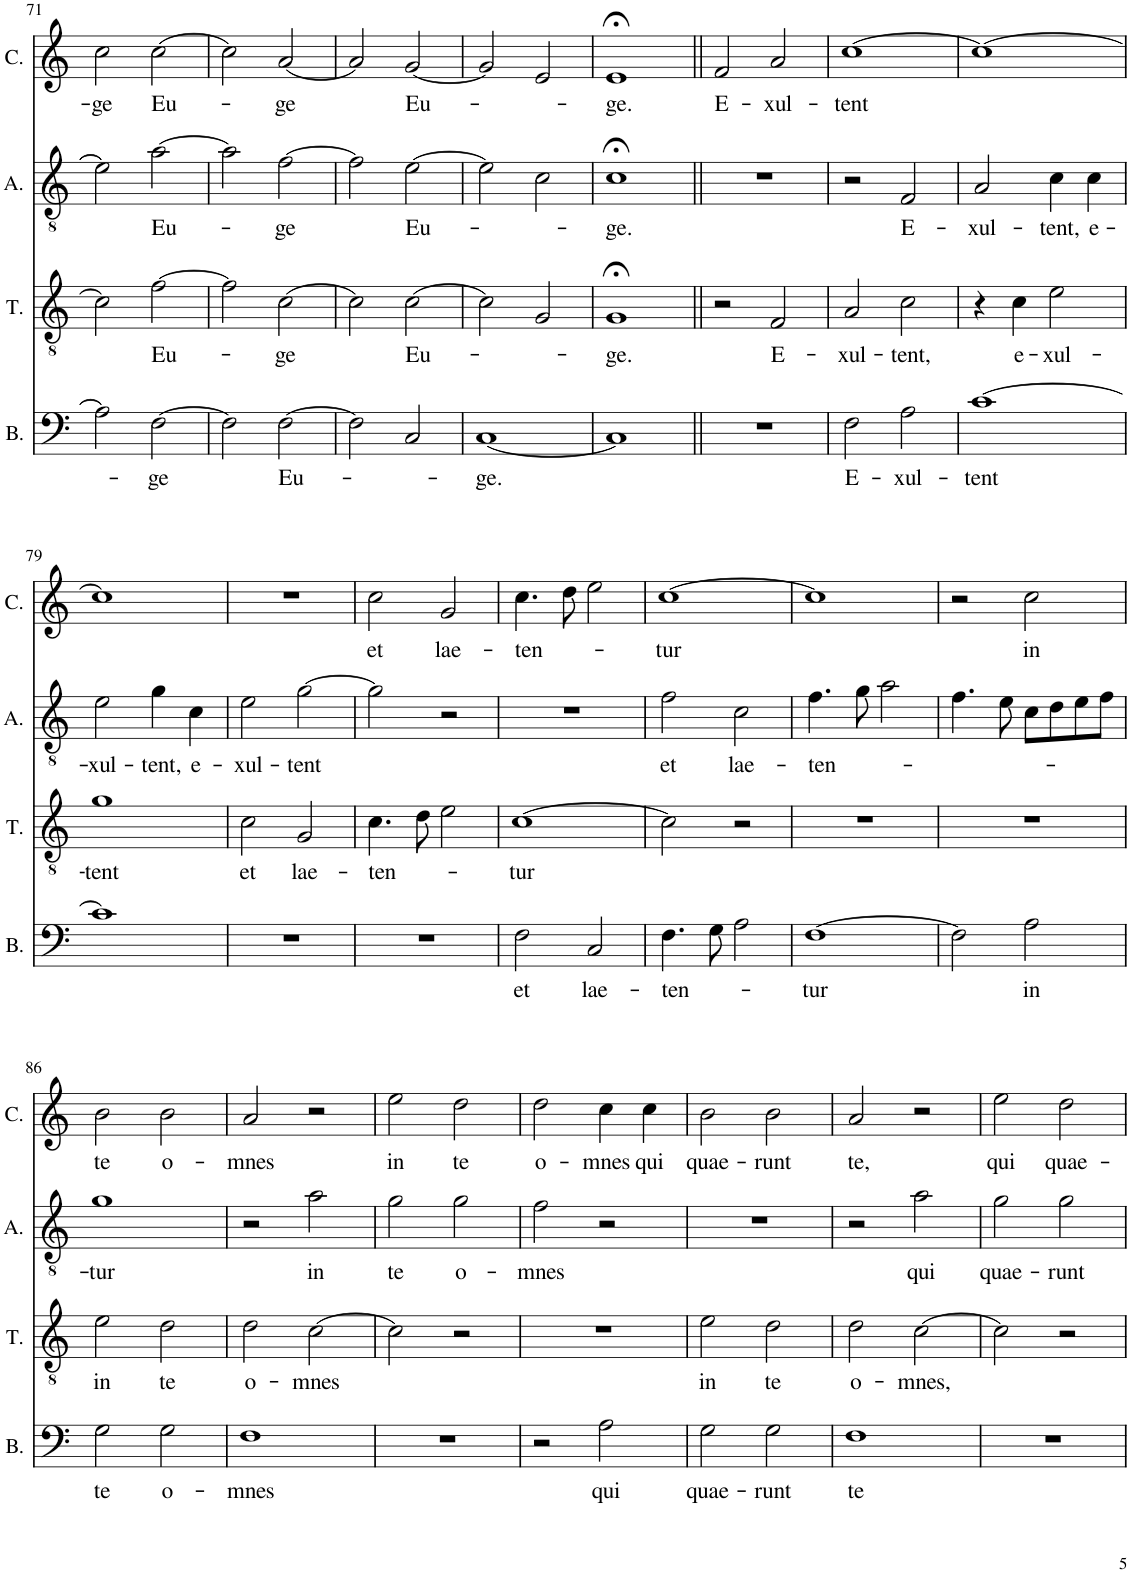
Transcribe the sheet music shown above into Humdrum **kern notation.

**kern	**text	**kern	**text	**kern	**text	**kern	**text
*part4	*part4	*part3	*part3	*part2	*part2	*part1	*part1
*staff4	*staff4	*staff3	*staff3	*staff2	*staff2	*staff1	*staff1
*I"Bassus	*	*I"Tenor	*	*I"Altus	*	*I"Cantus	*
*I'B.	*	*I'T.	*	*I'A.	*	*I'C.	*
!!LO:PB:g=z
*clefF4	*	*clefGv2	*	*clefGv2	*	*clefG2	*
*k[]	*	*k[]	*	*k[]	*	*k[]	*
*M2/2	*	*M2/2	*	*M2/2	*	*M2/2	*
*met(c|)	*	*met(c|)	*	*met(c|)	*	*met(c|)	*
=71	=71	=71	=71	=71	=71	=71	=71
!	!	!	!	!	!	!	!LO:LY:b
2A\]	.	2c\]	.	2e\]	.	2cc\	-ge
!	!LO:LY:b	!	!LO:LY:b	!	!LO:LY:b	!	!LO:LY:b
[2F\	-ge	[2f\	Eu-	[2a\	Eu-	[2cc\	Eu-
=72	=72	=72	=72	=72	=72	=72	=72
2F\]	.	2f\]	.	2a\]	.	2cc\]	.
!	!LO:LY:b	!	!LO:LY:b	!	!LO:LY:b	!	!LO:LY:b
[2F\	Eu-	[2c\	-ge	[2f\	-ge	[2a/	-ge
=73	=73	=73	=73	=73	=73	=73	=73
2F\]	.	2c\]	.	2f\]	.	2a/]	.
!	!	!	!LO:LY:b	!	!LO:LY:b	!	!LO:LY:b
2C/	.	[2c\	Eu-	[2e\	Eu-	[2g/	Eu-
=74	=74	=74	=74	=74	=74	=74	=74
!	!LO:LY:b	!	!	!	!	!	!
[1C	-ge.	2c\]	.	2e\]	.	2g/]	.
.	.	2G/	.	2c\	.	2e/	.
=75	=75	=75	=75	=75	=75	=75	=75
!	!	!	!LO:LY:b	!	!LO:LY:b	!	!LO:LY:b
1C]	.	1G;<	-ge.	1c;<	-ge.	1e;<	-ge.
=76||	=76||	=76||	=76||	=76||	=76||	=76||	=76||
!	!	!	!	!	!	!	!LO:LY:b
1r	.	2r	.	1r	.	2f/	E-
!	!	!	!LO:LY:b	!	!	!	!LO:LY:b
.	.	2F/	E-	.	.	2a/	-xul-
=77	=77	=77	=77	=77	=77	=77	=77
!	!LO:LY:b	!	!LO:LY:b	!	!	!	!LO:LY:b
2F\	E-	2A/	-xul-	2r	.	[1cc	-tent
!	!LO:LY:b	!	!LO:LY:b	!	!LO:LY:b	!	!
2A\	-xul-	2c\	-tent,	2F/	E-	.	.
=78	=78	=78	=78	=78	=78	=78	=78
!	!LO:LY:b	!	!	!	!LO:LY:b	!	!
[1c	-tent	4r	.	2A/	-xul-	1cc_	.
!	!	!	!LO:LY:b	!	!	!	!
.	.	4c\	e-	.	.	.	.
!	!	!	!LO:LY:b	!	!LO:LY:b	!	!
.	.	2e\	-xul-	4c\	-tent,	.	.
!	!	!	!	!	!LO:LY:b	!	!
.	.	.	.	4c\	e-	.	.
!!LO:LB:g=z
=79	=79	=79	=79	=79	=79	=79	=79
!	!	!	!LO:LY:b	!	!LO:LY:b	!	!
1c]	.	1g	-tent	2e\	-xul-	1cc]	.
!	!	!	!	!	!LO:LY:b	!	!
.	.	.	.	4g\	-tent,	.	.
!	!	!	!	!	!LO:LY:b	!	!
.	.	.	.	4c\	e-	.	.
=80	=80	=80	=80	=80	=80	=80	=80
!	!	!	!LO:LY:b	!	!LO:LY:b	!	!
1r	.	2c\	et	2e\	-xul-	1r	.
!	!	!	!LO:LY:b	!	!LO:LY:b	!	!
.	.	2G/	lae-	[2g\	-tent	.	.
=81	=81	=81	=81	=81	=81	=81	=81
!	!	!	!LO:LY:b	!	!	!	!LO:LY:b
1r	.	4.c\	-ten-	2g\]	.	2cc\	et
.	.	8d\	.	.	.	.	.
!	!	!	!	!	!	!	!LO:LY:b
.	.	2e\	.	2r	.	2g/	lae-
=82	=82	=82	=82	=82	=82	=82	=82
!	!LO:LY:b	!	!LO:LY:b	!	!	!	!LO:LY:b
2F\	et	[1c	-tur	1r	.	4.cc\	-ten-
.	.	.	.	.	.	8dd\	.
!	!LO:LY:b	!	!	!	!	!	!
2C/	lae-	.	.	.	.	2ee\	.
=83	=83	=83	=83	=83	=83	=83	=83
!	!LO:LY:b	!	!	!	!LO:LY:b	!	!LO:LY:b
4.F\	-ten-	2c\]	.	2f\	et	[1cc	-tur
8G\	.	.	.	.	.	.	.
!	!	!	!	!	!LO:LY:b	!	!
2A\	.	2r	.	2c\	lae-	.	.
=84	=84	=84	=84	=84	=84	=84	=84
!	!LO:LY:b	!	!	!	!LO:LY:b	!	!
[1F	-tur	1r	.	4.f\	-ten-	1cc]	.
.	.	.	.	8g\	.	.	.
.	.	.	.	2a\	.	.	.
=85	=85	=85	=85	=85	=85	=85	=85
2F\]	.	1r	.	4.f\	.	2r	.
.	.	.	.	8e\	.	.	.
!	!LO:LY:b	!	!	!	!	!	!LO:LY:b
2A\	in	.	.	8c\L	.	2cc\	in
.	.	.	.	8d\	.	.	.
.	.	.	.	8e\	.	.	.
.	.	.	.	8f\J	.	.	.
!!LO:LB:g=z
=86	=86	=86	=86	=86	=86	=86	=86
!	!LO:LY:b	!	!LO:LY:b	!	!LO:LY:b	!	!LO:LY:b
2G\	te	2e\	in	1g	-tur	2b\	te
!	!LO:LY:b	!	!LO:LY:b	!	!	!	!LO:LY:b
2G\	o-	2d\	te	.	.	2b\	o-
=87	=87	=87	=87	=87	=87	=87	=87
!	!LO:LY:b	!	!LO:LY:b	!	!	!	!LO:LY:b
1F	-mnes	2d\	o-	2r	.	2a/	-mnes
!	!	!	!LO:LY:b	!	!LO:LY:b	!	!
.	.	[2c\	-mnes	2a\	in	2r	.
=88	=88	=88	=88	=88	=88	=88	=88
!	!	!	!	!	!LO:LY:b	!	!LO:LY:b
1r	.	2c\]	.	2g\	te	2ee\	in
!	!	!	!	!	!LO:LY:b	!	!LO:LY:b
.	.	2r	.	2g\	o-	2dd\	te
=89	=89	=89	=89	=89	=89	=89	=89
!	!	!	!	!	!LO:LY:b	!	!LO:LY:b
2r	.	1r	.	2f\	-mnes	2dd\	o-
!	!LO:LY:b	!	!	!	!	!	!LO:LY:b
2A\	qui	.	.	2r	.	4cc\	-mnes
!	!	!	!	!	!	!	!LO:LY:b
.	.	.	.	.	.	4cc\	qui
=90	=90	=90	=90	=90	=90	=90	=90
!	!LO:LY:b	!	!LO:LY:b	!	!	!	!LO:LY:b
2G\	quae-	2e\	in	1r	.	2b\	quae-
!	!LO:LY:b	!	!LO:LY:b	!	!	!	!LO:LY:b
2G\	-runt	2d\	te	.	.	2b\	-runt
=91	=91	=91	=91	=91	=91	=91	=91
!	!LO:LY:b	!	!LO:LY:b	!	!	!	!LO:LY:b
1F	te	2d\	o-	2r	.	2a/	te,
!	!	!	!LO:LY:b	!	!LO:LY:b	!	!
.	.	[2c\	-mnes,	2a\	qui	2r	.
=92	=92	=92	=92	=92	=92	=92	=92
!	!	!	!	!	!LO:LY:b	!	!LO:LY:b
1r	.	2c\]	.	2g\	quae-	2ee\	qui
!	!	!	!	!	!LO:LY:b	!	!LO:LY:b
.	.	2r	.	2g\	-runt	2dd\	quae-
=	=	=	=	=	=	=	=
*-	*-	*-	*-	*-	*-	*-	*-
